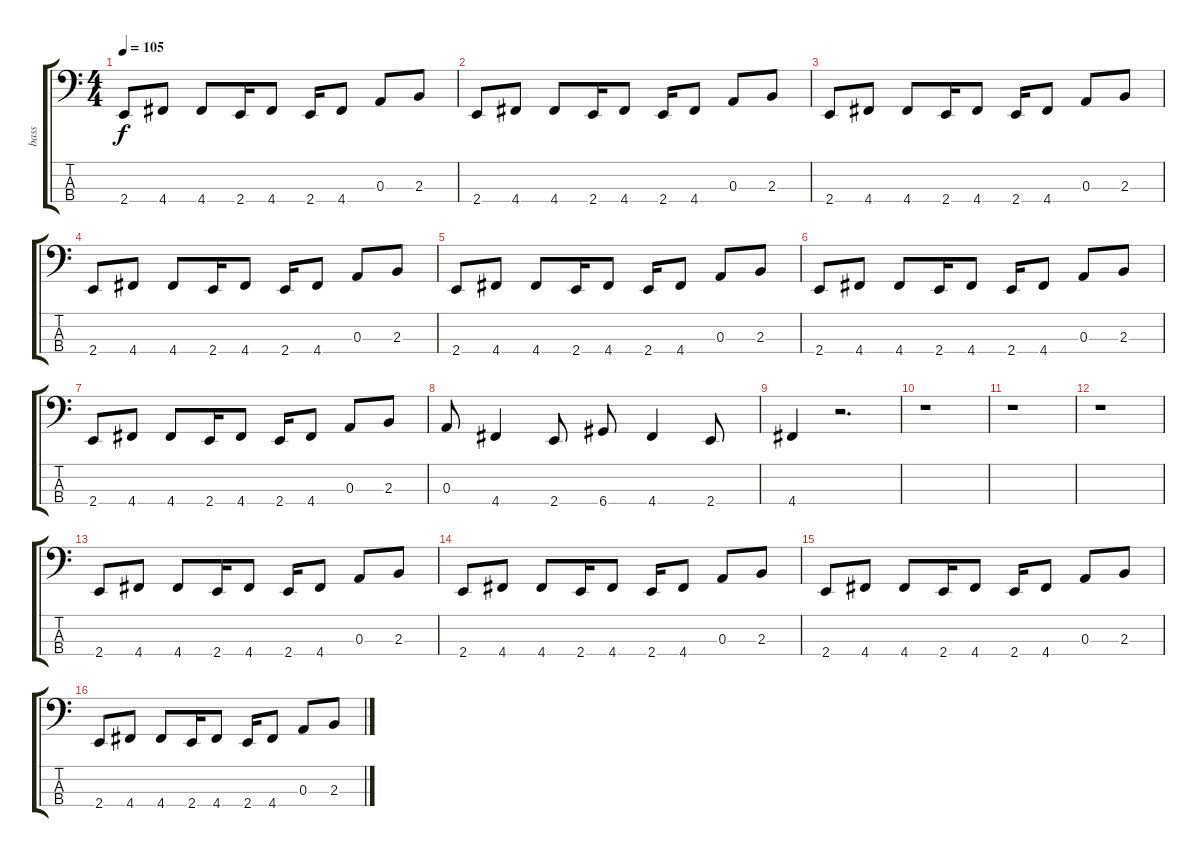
\track ("bass" "bass") {instrument slapbass2}
\staff {score tabs}
\tuning (G2 D2 A1 D1) {hide}
\ts (4 4)
\tempo 105
\clef f4
\ks c
2.4.8{dy f} 4.4.8 4.4.8 2.4.16 4.4.8 2.4.16 4.4.8 0.3.8 2.3.8 |
2.4.8 4.4.8 4.4.8 2.4.16 4.4.8 2.4.16 4.4.8 0.3.8 2.3.8 |
2.4.8 4.4.8 4.4.8 2.4.16 4.4.8 2.4.16 4.4.8 0.3.8 2.3.8 |
2.4.8 4.4.8 4.4.8 2.4.16 4.4.8 2.4.16 4.4.8 0.3.8 2.3.8 |
2.4.8 4.4.8 4.4.8 2.4.16 4.4.8 2.4.16 4.4.8 0.3.8 2.3.8 |
2.4.8 4.4.8 4.4.8 2.4.16 4.4.8 2.4.16 4.4.8 0.3.8 2.3.8 |
2.4.8 4.4.8 4.4.8 2.4.16 4.4.8 2.4.16 4.4.8 0.3.8 2.3.8 |
0.3.8 4.4.4 2.4.8 6.4.8 4.4.4 2.4.8 |
4.4.4 r.2{d} |
r.1 |
r.1 |
r.1 |
2.4.8 4.4.8 4.4.8 2.4.16 4.4.8 2.4.16 4.4.8 0.3.8 2.3.8 |
2.4.8 4.4.8 4.4.8 2.4.16 4.4.8 2.4.16 4.4.8 0.3.8 2.3.8 |
2.4.8 4.4.8 4.4.8 2.4.16 4.4.8 2.4.16 4.4.8 0.3.8 2.3.8 |
2.4.8 4.4.8 4.4.8 2.4.16 4.4.8 2.4.16 4.4.8 0.3.8 2.3.8
